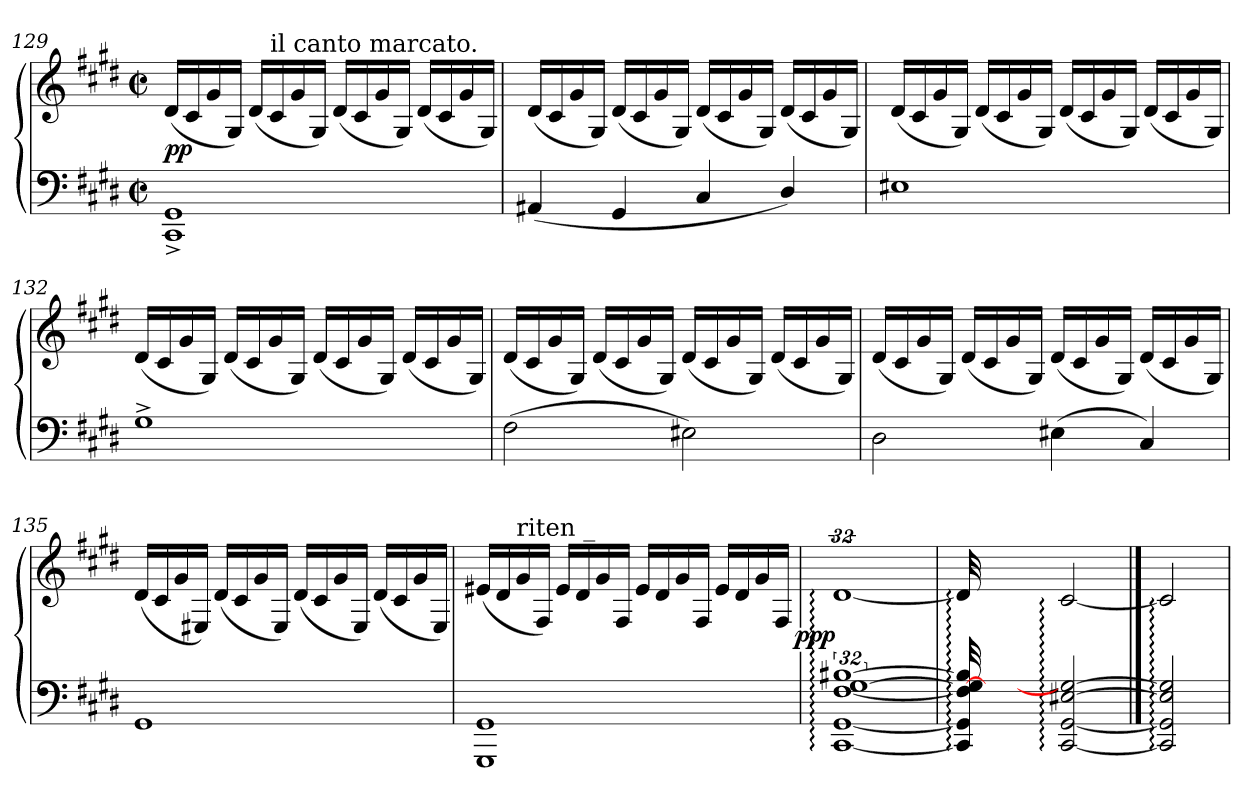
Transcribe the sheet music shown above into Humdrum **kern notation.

**kern	**kern	**dynam
*part1	*part1	*part1
*staff2	*staff1	*staff1/2
*clefF4	*clefG2	*
*k[f#c#g#d#]	*k[f#c#g#d#]	*
*M2/2	*M2/2	*
*met(c|)	*met(c|)	*
=129	=129	=129
1GG#^> 1CC#^>	(16d#LL	pp
.	16c#	.
.	16g#	.
.	16G#JJ)	.
.	(16d#LL	.
!	!LO:TX:a:t=il canto marcato.	!
.	16c#	.
.	16g#	.
.	16G#JJ)	.
.	(16d#LL	.
.	16c#	.
.	16g#	.
.	16G#JJ)	.
.	(16d#LL	.
.	16c#	.
.	16g#	.
.	16G#JJ)	.
=130	=130	=130
(<4AA#X/	(<16d#LL	.
.	16c#	.
.	16g#	.
.	16G#JJ)	.
4GG#/	(<16d#LL	.
.	16c#	.
.	16g#	.
.	16G#JJ)	.
4C#/	(<16d#LL	.
.	16c#	.
.	16g#	.
.	16G#JJ)	.
4D#/)	(<16d#LL	.
.	16c#	.
.	16g#	.
.	16G#JJ)	.
=131	=131	=131
1E#X	(<16d#LL	.
.	16c#	.
.	16g#	.
.	16G#JJ)	.
.	(<16d#LL	.
.	16c#	.
.	16g#	.
.	16G#JJ)	.
.	(<16d#LL	.
.	16c#	.
.	16g#	.
.	16G#JJ)	.
.	(<16d#LL	.
.	16c#	.
.	16g#	.
.	16G#JJ)	.
=132	=132	=132
1G#^	(<16d#LL	.
.	16c#	.
.	16g#	.
.	16G#JJ)	.
.	(<16d#LL	.
.	16c#	.
.	16g#	.
.	16G#JJ)	.
.	(<16d#LL	.
.	16c#	.
.	16g#	.
.	16G#JJ)	.
.	(<16d#LL	.
.	16c#	.
.	16g#	.
.	16G#JJ)	.
=133	=133	=133
(>2F#	(<16d#LL	.
.	16c#	.
.	16g#	.
.	16G#JJ)	.
.	(<16d#LL	.
.	16c#	.
.	16g#	.
.	16G#JJ)	.
2E#X)	(<16d#LL	.
.	16c#	.
.	16g#	.
.	16G#JJ)	.
.	(<16d#LL	.
.	16c#	.
.	16g#	.
.	16G#JJ)	.
=134	=134	=134
2D#	(<16d#LL	.
.	16c#	.
.	16g#	.
.	16G#JJ)	.
.	(<16d#LL	.
.	16c#	.
.	16g#	.
.	16G#JJ)	.
(>4E#X	(<16d#LL	.
.	16c#	.
.	16g#	.
.	16G#JJ)	.
4C#/)	(<16d#LL	.
.	16c#	.
.	16g#	.
.	16G#JJ)	.
=135	=135	=135
1GG#	(<16d#LL	.
.	16c#	.
.	16g#	.
.	16E#XJJ)	.
.	(<16d#LL	.
.	16c#	.
.	16g#	.
.	16E#JJ)	.
.	(<16d#LL	.
.	16c#	.
.	16g#	.
.	16E#JJ)	.
.	(<16d#LL	.
.	16c#	.
.	16g#	.
.	16E#JJ)	.
=136	=136	=136
1GG# 1GGG#	(<16e#XLL	.
.	16d#	.
!	!LO:TX:a:t=riten _	!
.	16g#	.
.	16F#/JJ)	.
.	16e#LL	.
.	16d#	.
.	16g#	.
.	16F#/JJ	.
.	16e#LL	.
.	16d#	.
.	16g#	.
.	16F#/JJ	.
.	16e#LL	.
.	16d#	.
.	16g#	.
!	!LO:N:vis=16	!
.	32F#/JJ	.
.	32ryy	.
=137	=137	=137
32ryy	32ryy	.
!	!	!LO:DY:rj
[32%31B#X:: [32%31G#:: [32%31F#:: [32%31GG#:: [32%31CC#::	[32%31d#::	ppp
=138	=138	=138
32B#]:: 32G#_:: 32F#]:: 32GG#]:: 32CC#]::	32d#::]	.
4ryy	4ryy	.
4ryy	4ryy	.
2G#_:: [2E#X:: [2GG#:: [2CC#::	[2c#::	.
==139	==139	==139
2G#]:: 2E#]:: 2GG#]:: 2CC#]::	2c#::]	.
=	=	=
*-	*-	*-
